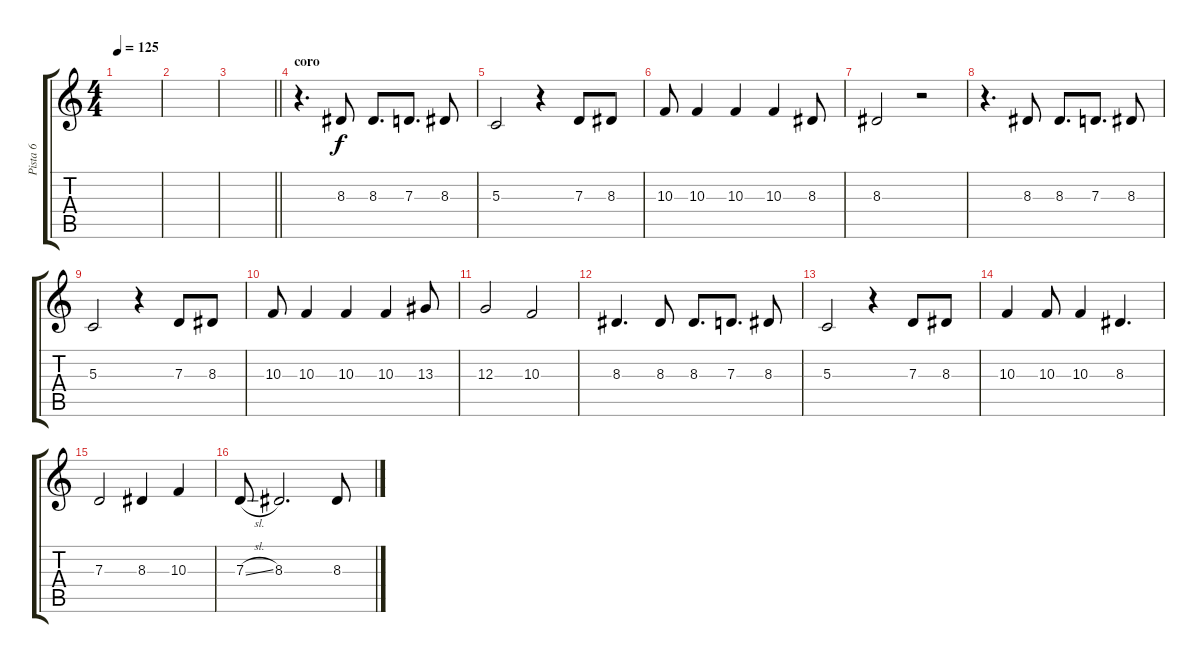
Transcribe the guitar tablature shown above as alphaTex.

\track ("Pista 6" "Pista 6") {instrument lead2sawtooth}
\staff {score tabs}
\tuning (E4 B3 G3 D3 A2 E2) {hide}
\ts (4 4)
\tempo 125
\clef g2
\ks c
|
|
\barLineRight lightlight
|
\section ("" "coro")
r.4{d} 8.3.8 8.3.8{d} 7.3.8{d} 8.3.8 |
5.3.2 r.4 7.3.8 8.3.8 |
10.3.8 10.3.4 10.3.4 10.3.4 8.3.8 |
8.3.2 r.2 |
r.4{d} 8.3.8 8.3.8{d} 7.3.8{d} 8.3.8 |
5.3.2 r.4 7.3.8 8.3.8 |
10.3.8 10.3.4 10.3.4 10.3.4 13.3.8 |
12.3.2 10.3.2 |
8.3.4{d} 8.3.8 8.3.8{d} 7.3.8{d} 8.3.8 |
5.3.2 r.4 7.3.8 8.3.8 |
10.3.4 10.3.8 10.3.4 8.3.4{d} |
7.3.2 8.3.4 10.3.4 |
7.3{sl}.8 8.3.2{d} 8.3.8
